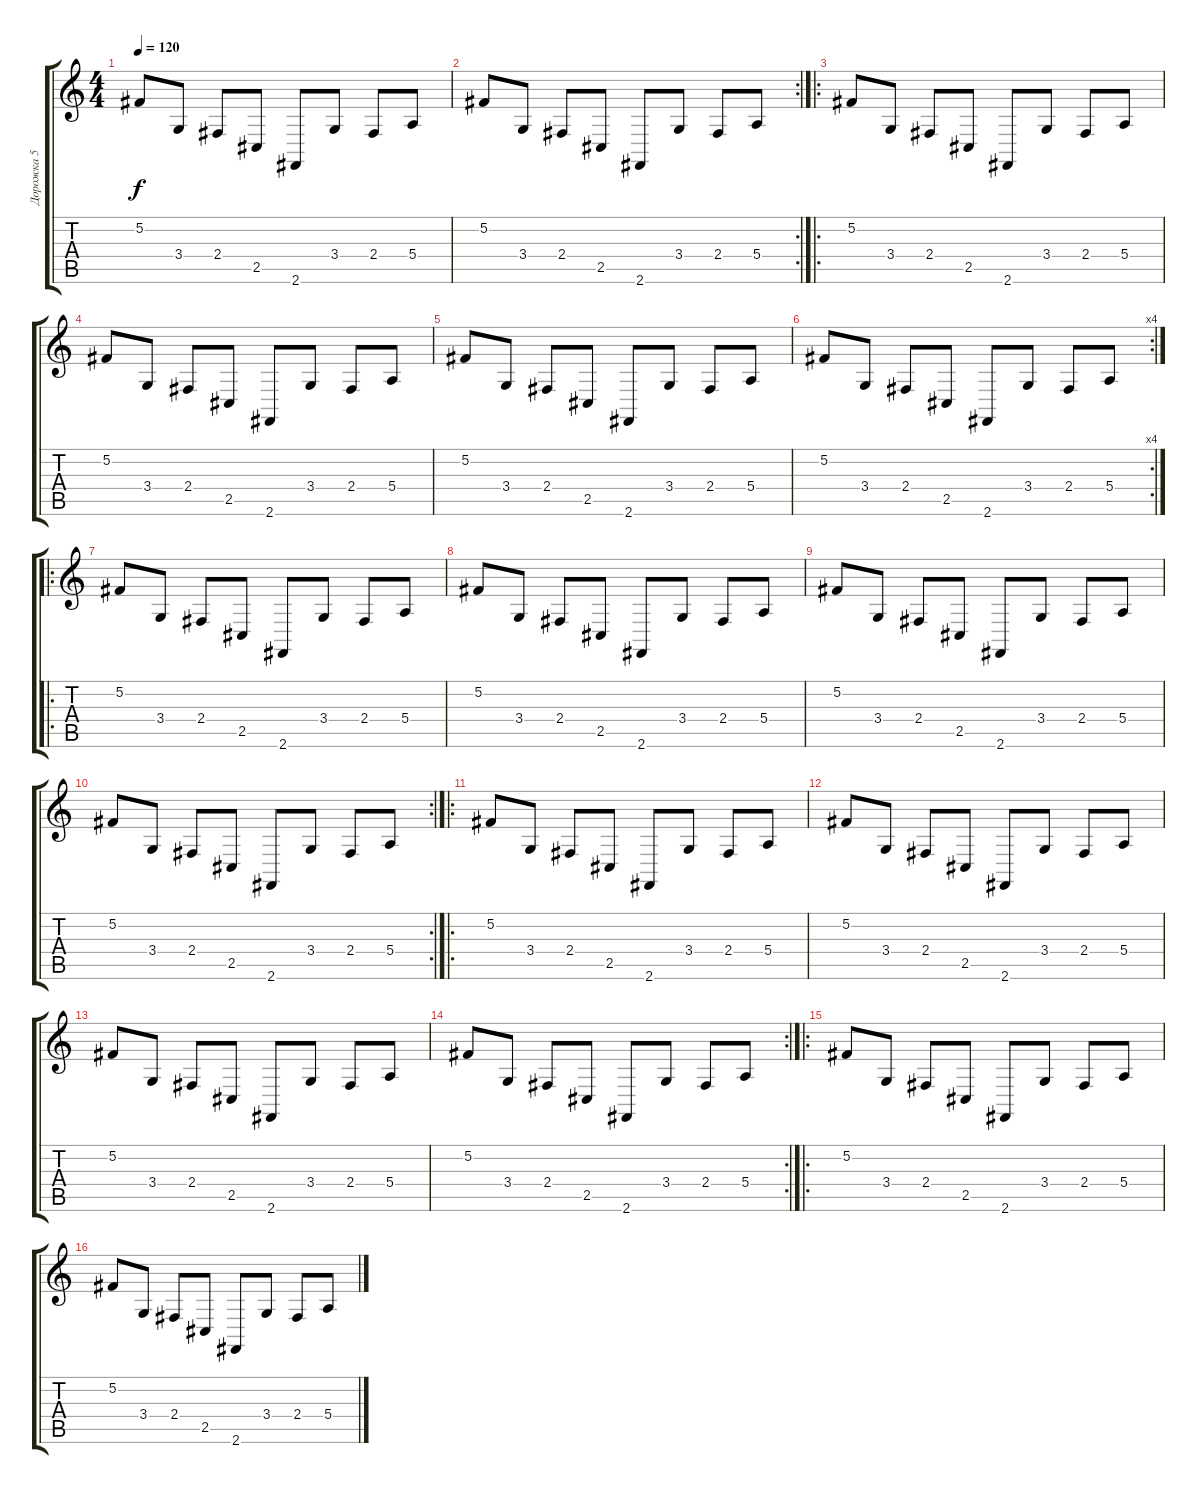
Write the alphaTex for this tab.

\track ("Дорожка 5" "Дорожка 5") {instrument lead2sawtooth}
\staff {score tabs}
\tuning (Gb4 Db4 A3 E3 B2 E2) {hide}
\ts (4 4)
\tempo 120
\clef g2
\ks c
5.2.8{dy f} 3.4.8 2.4.8 2.5.8 2.6.8 3.4.8 2.4.8 5.4.8 |
\rc 2
5.2.8 3.4.8 2.4.8 2.5.8 2.6.8 3.4.8 2.4.8 5.4.8 |
\ro
5.2.8 3.4.8 2.4.8 2.5.8 2.6.8 3.4.8 2.4.8 5.4.8 |
5.2.8 3.4.8 2.4.8 2.5.8 2.6.8 3.4.8 2.4.8 5.4.8 |
5.2.8 3.4.8 2.4.8 2.5.8 2.6.8 3.4.8 2.4.8 5.4.8 |
\rc 4
5.2.8 3.4.8 2.4.8 2.5.8 2.6.8 3.4.8 2.4.8 5.4.8 |
\ro
5.2.8 3.4.8 2.4.8 2.5.8 2.6.8 3.4.8 2.4.8 5.4.8 |
5.2.8 3.4.8 2.4.8 2.5.8 2.6.8 3.4.8 2.4.8 5.4.8 |
5.2.8 3.4.8 2.4.8 2.5.8 2.6.8 3.4.8 2.4.8 5.4.8 |
\rc 2
5.2.8 3.4.8 2.4.8 2.5.8 2.6.8 3.4.8 2.4.8 5.4.8 |
\ro
5.2.8 3.4.8 2.4.8 2.5.8 2.6.8 3.4.8 2.4.8 5.4.8 |
5.2.8 3.4.8 2.4.8 2.5.8 2.6.8 3.4.8 2.4.8 5.4.8 |
5.2.8 3.4.8 2.4.8 2.5.8 2.6.8 3.4.8 2.4.8 5.4.8 |
\rc 2
5.2.8 3.4.8 2.4.8 2.5.8 2.6.8 3.4.8 2.4.8 5.4.8 |
\ro
5.2.8 3.4.8 2.4.8 2.5.8 2.6.8 3.4.8 2.4.8 5.4.8 |
5.2.8 3.4.8 2.4.8 2.5.8 2.6.8 3.4.8 2.4.8 5.4.8
